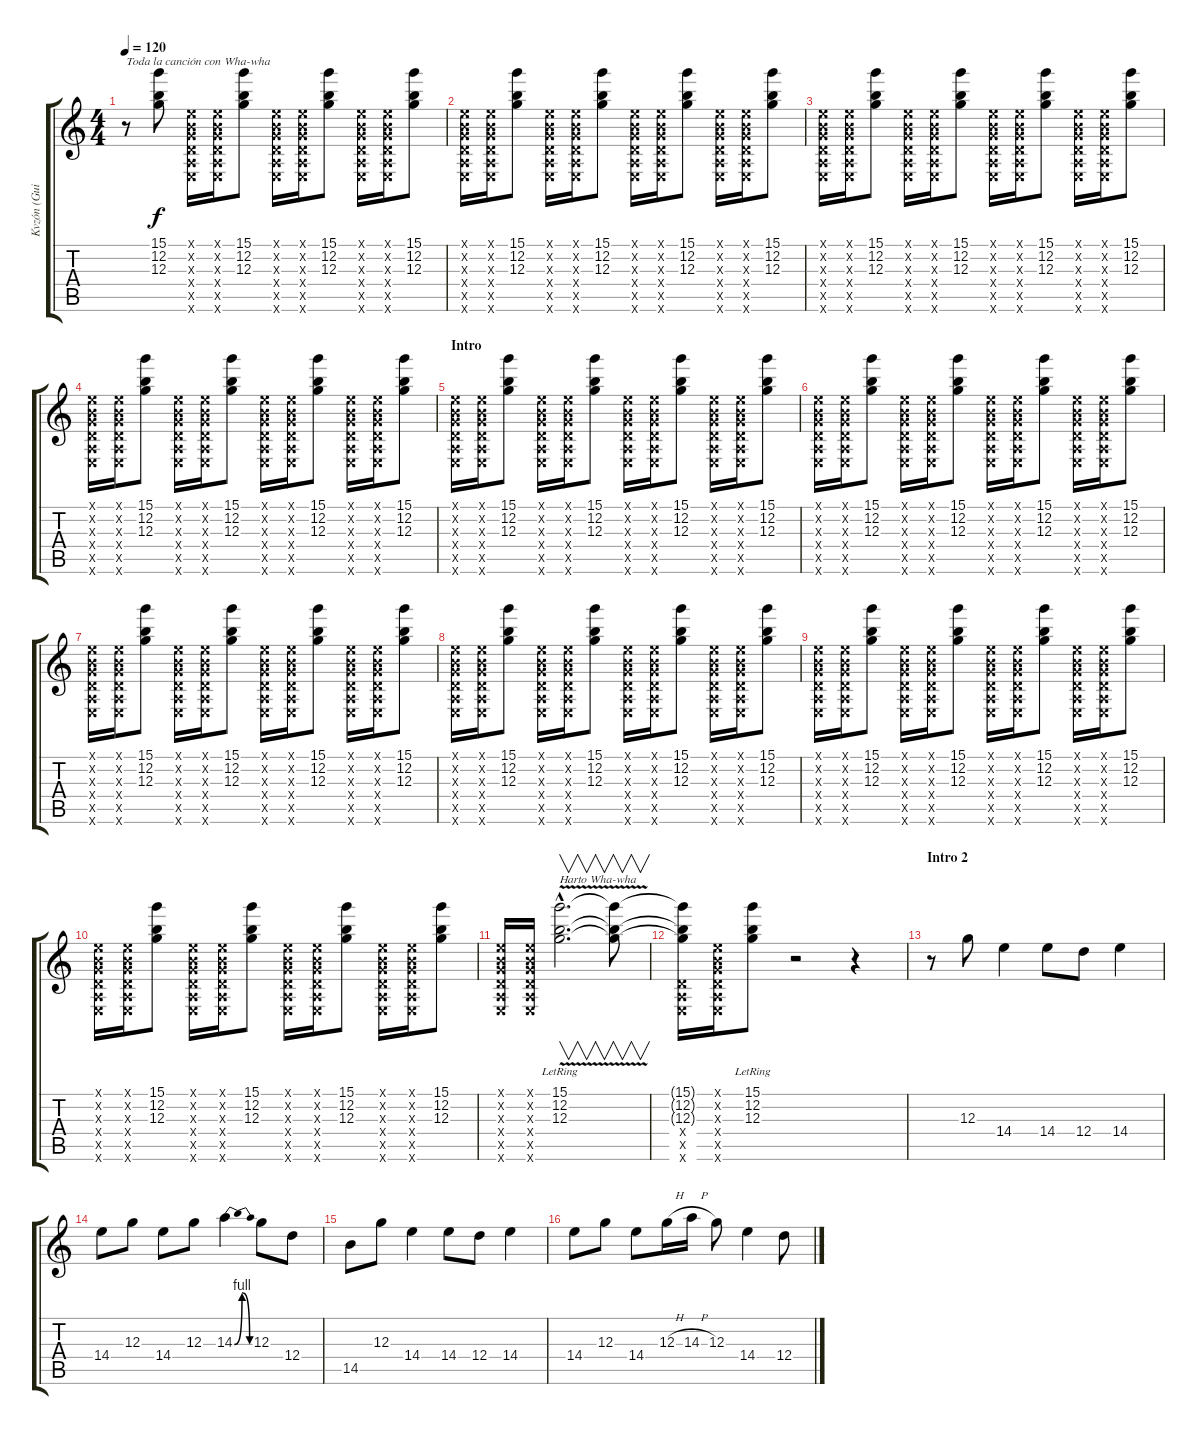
\track ("Kvzón (Guitarra)" "Kvzón (Gui") {instrument overdrivenguitar}
\staff {score tabs}
\tuning (E4 B3 G3 D3 A2 E2) {hide}
\ts (4 4)
\tempo 120
\clef g2
\ks c
r.8{txt "Toda la canción con Wha-wha" dy f instrument overdrivenguitar} (15.1 12.2 12.3).8 (0.1{x} 0.2{x} 0.3{x} 0.4{x} 0.5{x} 0.6{x}).16 (0.1{x} 0.2{x} 0.3{x} 0.4{x} 0.5{x} 0.6{x}).16 (15.1 12.2 12.3).8 (0.1{x} 0.2{x} 0.3{x} 0.4{x} 0.5{x} 0.6{x}).16 (0.1{x} 0.2{x} 0.3{x} 0.4{x} 0.5{x} 0.6{x}).16 (15.1 12.2 12.3).8 (0.1{x} 0.2{x} 0.3{x} 0.4{x} 0.5{x} 0.6{x}).16 (0.1{x} 0.2{x} 0.3{x} 0.4{x} 0.5{x} 0.6{x}).16 (15.1 12.2 12.3).8 |
(0.1{x} 0.2{x} 0.3{x} 0.4{x} 0.5{x} 0.6{x}).16 (0.1{x} 0.2{x} 0.3{x} 0.4{x} 0.5{x} 0.6{x}).16 (15.1 12.2 12.3).8 (0.1{x} 0.2{x} 0.3{x} 0.4{x} 0.5{x} 0.6{x}).16 (0.1{x} 0.2{x} 0.3{x} 0.4{x} 0.5{x} 0.6{x}).16 (15.1 12.2 12.3).8 (0.1{x} 0.2{x} 0.3{x} 0.4{x} 0.5{x} 0.6{x}).16 (0.1{x} 0.2{x} 0.3{x} 0.4{x} 0.5{x} 0.6{x}).16 (15.1 12.2 12.3).8 (0.1{x} 0.2{x} 0.3{x} 0.4{x} 0.5{x} 0.6{x}).16 (0.1{x} 0.2{x} 0.3{x} 0.4{x} 0.5{x} 0.6{x}).16 (15.1 12.2 12.3).8 |
(0.1{x} 0.2{x} 0.3{x} 0.4{x} 0.5{x} 0.6{x}).16 (0.1{x} 0.2{x} 0.3{x} 0.4{x} 0.5{x} 0.6{x}).16 (15.1 12.2 12.3).8 (0.1{x} 0.2{x} 0.3{x} 0.4{x} 0.5{x} 0.6{x}).16 (0.1{x} 0.2{x} 0.3{x} 0.4{x} 0.5{x} 0.6{x}).16 (15.1 12.2 12.3).8 (0.1{x} 0.2{x} 0.3{x} 0.4{x} 0.5{x} 0.6{x}).16 (0.1{x} 0.2{x} 0.3{x} 0.4{x} 0.5{x} 0.6{x}).16 (15.1 12.2 12.3).8 (0.1{x} 0.2{x} 0.3{x} 0.4{x} 0.5{x} 0.6{x}).16 (0.1{x} 0.2{x} 0.3{x} 0.4{x} 0.5{x} 0.6{x}).16 (15.1 12.2 12.3).8 |
(0.1{x} 0.2{x} 0.3{x} 0.4{x} 0.5{x} 0.6{x}).16 (0.1{x} 0.2{x} 0.3{x} 0.4{x} 0.5{x} 0.6{x}).16 (15.1 12.2 12.3).8 (0.1{x} 0.2{x} 0.3{x} 0.4{x} 0.5{x} 0.6{x}).16 (0.1{x} 0.2{x} 0.3{x} 0.4{x} 0.5{x} 0.6{x}).16 (15.1 12.2 12.3).8 (0.1{x} 0.2{x} 0.3{x} 0.4{x} 0.5{x} 0.6{x}).16 (0.1{x} 0.2{x} 0.3{x} 0.4{x} 0.5{x} 0.6{x}).16 (15.1 12.2 12.3).8 (0.1{x} 0.2{x} 0.3{x} 0.4{x} 0.5{x} 0.6{x}).16 (0.1{x} 0.2{x} 0.3{x} 0.4{x} 0.5{x} 0.6{x}).16 (15.1 12.2 12.3).8 |
\section ("" "Intro")
(0.1{x} 0.2{x} 0.3{x} 0.4{x} 0.5{x} 0.6{x}).16 (0.1{x} 0.2{x} 0.3{x} 0.4{x} 0.5{x} 0.6{x}).16 (15.1 12.2 12.3).8 (0.1{x} 0.2{x} 0.3{x} 0.4{x} 0.5{x} 0.6{x}).16 (0.1{x} 0.2{x} 0.3{x} 0.4{x} 0.5{x} 0.6{x}).16 (15.1 12.2 12.3).8 (0.1{x} 0.2{x} 0.3{x} 0.4{x} 0.5{x} 0.6{x}).16 (0.1{x} 0.2{x} 0.3{x} 0.4{x} 0.5{x} 0.6{x}).16 (15.1 12.2 12.3).8 (0.1{x} 0.2{x} 0.3{x} 0.4{x} 0.5{x} 0.6{x}).16 (0.1{x} 0.2{x} 0.3{x} 0.4{x} 0.5{x} 0.6{x}).16 (15.1 12.2 12.3).8 |
(0.1{x} 0.2{x} 0.3{x} 0.4{x} 0.5{x} 0.6{x}).16 (0.1{x} 0.2{x} 0.3{x} 0.4{x} 0.5{x} 0.6{x}).16 (15.1 12.2 12.3).8 (0.1{x} 0.2{x} 0.3{x} 0.4{x} 0.5{x} 0.6{x}).16 (0.1{x} 0.2{x} 0.3{x} 0.4{x} 0.5{x} 0.6{x}).16 (15.1 12.2 12.3).8 (0.1{x} 0.2{x} 0.3{x} 0.4{x} 0.5{x} 0.6{x}).16 (0.1{x} 0.2{x} 0.3{x} 0.4{x} 0.5{x} 0.6{x}).16 (15.1 12.2 12.3).8 (0.1{x} 0.2{x} 0.3{x} 0.4{x} 0.5{x} 0.6{x}).16 (0.1{x} 0.2{x} 0.3{x} 0.4{x} 0.5{x} 0.6{x}).16 (15.1 12.2 12.3).8 |
(0.1{x} 0.2{x} 0.3{x} 0.4{x} 0.5{x} 0.6{x}).16 (0.1{x} 0.2{x} 0.3{x} 0.4{x} 0.5{x} 0.6{x}).16 (15.1 12.2 12.3).8 (0.1{x} 0.2{x} 0.3{x} 0.4{x} 0.5{x} 0.6{x}).16 (0.1{x} 0.2{x} 0.3{x} 0.4{x} 0.5{x} 0.6{x}).16 (15.1 12.2 12.3).8 (0.1{x} 0.2{x} 0.3{x} 0.4{x} 0.5{x} 0.6{x}).16 (0.1{x} 0.2{x} 0.3{x} 0.4{x} 0.5{x} 0.6{x}).16 (15.1 12.2 12.3).8 (0.1{x} 0.2{x} 0.3{x} 0.4{x} 0.5{x} 0.6{x}).16 (0.1{x} 0.2{x} 0.3{x} 0.4{x} 0.5{x} 0.6{x}).16 (15.1 12.2 12.3).8 |
(0.1{x} 0.2{x} 0.3{x} 0.4{x} 0.5{x} 0.6{x}).16 (0.1{x} 0.2{x} 0.3{x} 0.4{x} 0.5{x} 0.6{x}).16 (15.1 12.2 12.3).8 (0.1{x} 0.2{x} 0.3{x} 0.4{x} 0.5{x} 0.6{x}).16 (0.1{x} 0.2{x} 0.3{x} 0.4{x} 0.5{x} 0.6{x}).16 (15.1 12.2 12.3).8 (0.1{x} 0.2{x} 0.3{x} 0.4{x} 0.5{x} 0.6{x}).16 (0.1{x} 0.2{x} 0.3{x} 0.4{x} 0.5{x} 0.6{x}).16 (15.1 12.2 12.3).8 (0.1{x} 0.2{x} 0.3{x} 0.4{x} 0.5{x} 0.6{x}).16 (0.1{x} 0.2{x} 0.3{x} 0.4{x} 0.5{x} 0.6{x}).16 (15.1 12.2 12.3).8 |
(0.1{x} 0.2{x} 0.3{x} 0.4{x} 0.5{x} 0.6{x}).16 (0.1{x} 0.2{x} 0.3{x} 0.4{x} 0.5{x} 0.6{x}).16 (15.1 12.2 12.3).8 (0.1{x} 0.2{x} 0.3{x} 0.4{x} 0.5{x} 0.6{x}).16 (0.1{x} 0.2{x} 0.3{x} 0.4{x} 0.5{x} 0.6{x}).16 (15.1 12.2 12.3).8 (0.1{x} 0.2{x} 0.3{x} 0.4{x} 0.5{x} 0.6{x}).16 (0.1{x} 0.2{x} 0.3{x} 0.4{x} 0.5{x} 0.6{x}).16 (15.1 12.2 12.3).8 (0.1{x} 0.2{x} 0.3{x} 0.4{x} 0.5{x} 0.6{x}).16 (0.1{x} 0.2{x} 0.3{x} 0.4{x} 0.5{x} 0.6{x}).16 (15.1 12.2 12.3).8 |
(0.1{x} 0.2{x} 0.3{x} 0.4{x} 0.5{x} 0.6{x}).16 (0.1{x} 0.2{x} 0.3{x} 0.4{x} 0.5{x} 0.6{x}).16 (15.1 12.2 12.3).8 (0.1{x} 0.2{x} 0.3{x} 0.4{x} 0.5{x} 0.6{x}).16 (0.1{x} 0.2{x} 0.3{x} 0.4{x} 0.5{x} 0.6{x}).16 (15.1 12.2 12.3).8 (0.1{x} 0.2{x} 0.3{x} 0.4{x} 0.5{x} 0.6{x}).16 (0.1{x} 0.2{x} 0.3{x} 0.4{x} 0.5{x} 0.6{x}).16 (15.1 12.2 12.3).8 (0.1{x} 0.2{x} 0.3{x} 0.4{x} 0.5{x} 0.6{x}).16 (0.1{x} 0.2{x} 0.3{x} 0.4{x} 0.5{x} 0.6{x}).16 (15.1 12.2 12.3).8 |
(0.1{x} 0.2{x} 0.3{x} 0.4{x} 0.5{x} 0.6{x}).16 (0.1{x} 0.2{x} 0.3{x} 0.4{x} 0.5{x} 0.6{x}).16 (15.1{v hac lr} 12.2{v hac lr} 12.3{v hac lr}).2{v d txt "Harto Wha-wha"} (15.1{t} 12.2{t} 12.3{t}).8{v} |
(15.1{t} 12.2{t} 12.3{t} 0.4{x} 0.5{x} 0.6{x}).16 (0.1{x} 0.2{x} 0.3{x} 0.4{x} 0.5{x} 0.6{x}).16 (15.1{lr} 12.2{lr} 12.3{lr}).8 r.2 r.4 |
\section ("" "Intro 2")
r.8 12.3.8 14.4.4 14.4.8 12.4.8 14.4.4 |
14.4.8 12.3.8 14.4.8 12.3.8 14.3{be (bendrelease 0 0 30 4 45 4 60 0)}.4 12.3.8 12.4.8 |
14.5.8 12.3.8 14.4.4 14.4.8 12.4.8 14.4.4 |
14.4.8 12.3.8 14.4.8 12.3{h}.16 14.3{h}.16 12.3.8 14.4.4 12.4.8
